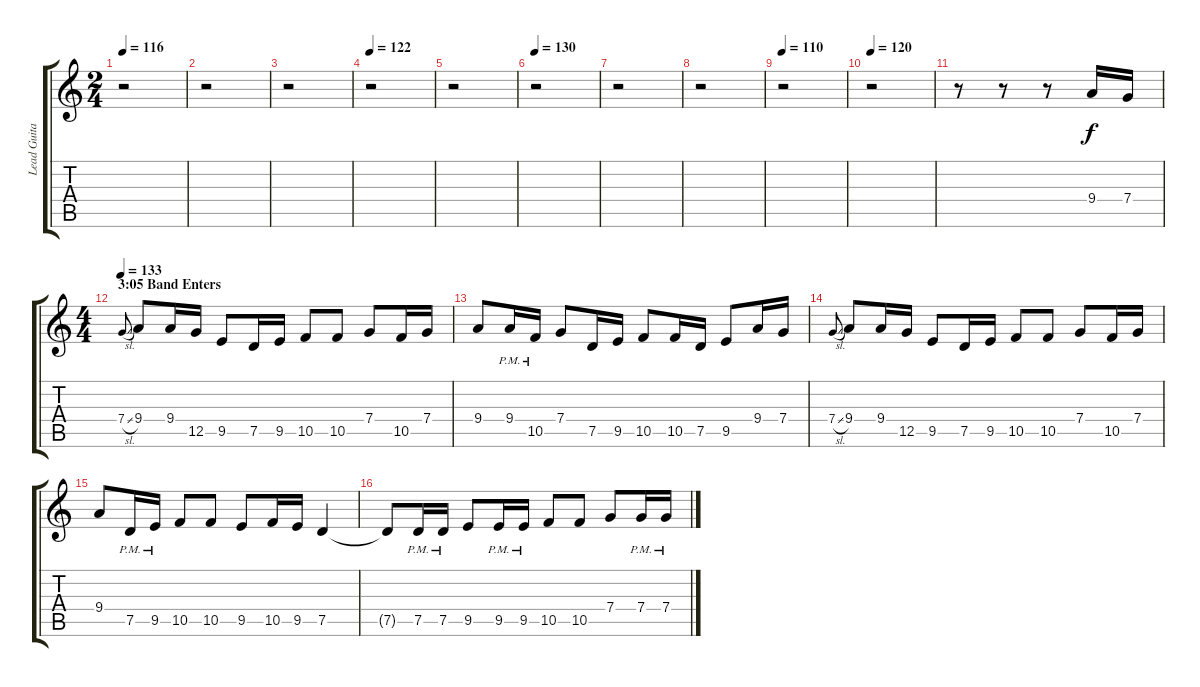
\track ("Lead Guitar" "Lead Guita") {instrument distortionguitar}
\staff {score tabs}
\tuning (D4 A3 F3 C3 G2 D2) {hide}
\ts (2 4)
\tempo 116
\clef g2
\ks c
r.2{dy f} |
r.2 |
r.2 |
\tempo 122
r.2 |
r.2 |
\tempo 130
r.2 |
r.2 |
r.2 |
\tempo 110
r.2 |
\tempo 120
r.2 |
r.8 r.8 r.8 9.4.16 7.4.16 |
\ts (4 4)
\section ("" "3:05 Band Enters")
\tempo 133
7.4{sl}.8{gr onbeat} 9.4.8 9.4.16 12.5.16 9.5.8 7.5.16 9.5.16 10.5.8 10.5.8 7.4.8 10.5.16 7.4.16 |
9.4.8 9.4{pm}.16 10.5{pm}.16 7.4.8 7.5.16 9.5.16 10.5.8 10.5.16 7.5.16 9.5.8 9.4.16 7.4.16 |
7.4{sl}.8{gr onbeat} 9.4.8 9.4.16 12.5.16 9.5.8 7.5.16 9.5.16 10.5.8 10.5.8 7.4.8 10.5.16 7.4.16 |
9.4.8 7.5{pm}.16 9.5{pm}.16 10.5.8 10.5.8 9.5.8 10.5.16 9.5.16 7.5.4 |
7.5{t}.8 7.5{pm}.16 7.5{pm}.16 9.5.8 9.5{pm}.16 9.5{pm}.16 10.5.8 10.5.8 7.4.8 7.4{pm}.16 7.4{pm}.16
